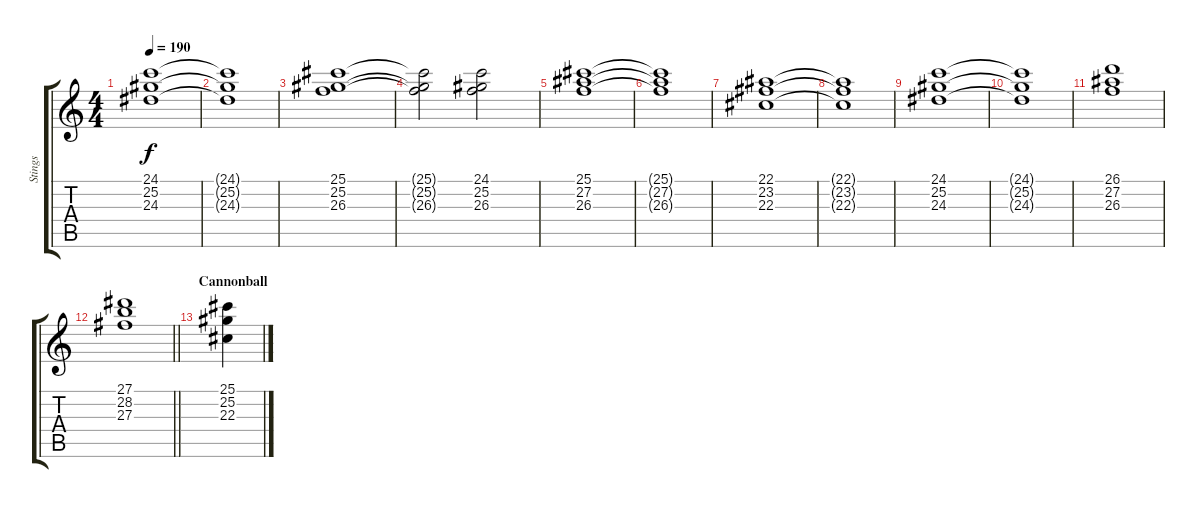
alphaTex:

\track ("Stings" "Stings") {instrument stringensemble1}
\staff {score tabs}
\tuning (C4 G3 Eb3 Bb2 F2 C2) {hide}
\ts (4 4)
\tempo 190
\clef g2
\ks c
(24.1 25.2 24.3).1{dy f} |
(24.1{t} 25.2{t} 24.3{t}).1 |
(25.1 25.2 26.3).1 |
(25.1{t} 25.2{t} 26.3{t}).2 (24.1 25.2 26.3).2 |
(25.1 27.2 26.3).1 |
(25.1{t} 27.2{t} 26.3{t}).1 |
(22.1 23.2 22.3).1 |
(22.1{t} 23.2{t} 22.3{t}).1 |
(24.1 25.2 24.3).1 |
(24.1{t} 25.2{t} 24.3{t}).1 |
(26.1 27.2 26.3).1 |
\barLineRight lightlight
(27.1 28.2 27.3).1 |
\section ("" "Cannonball")
(25.1 25.2 22.3).4
